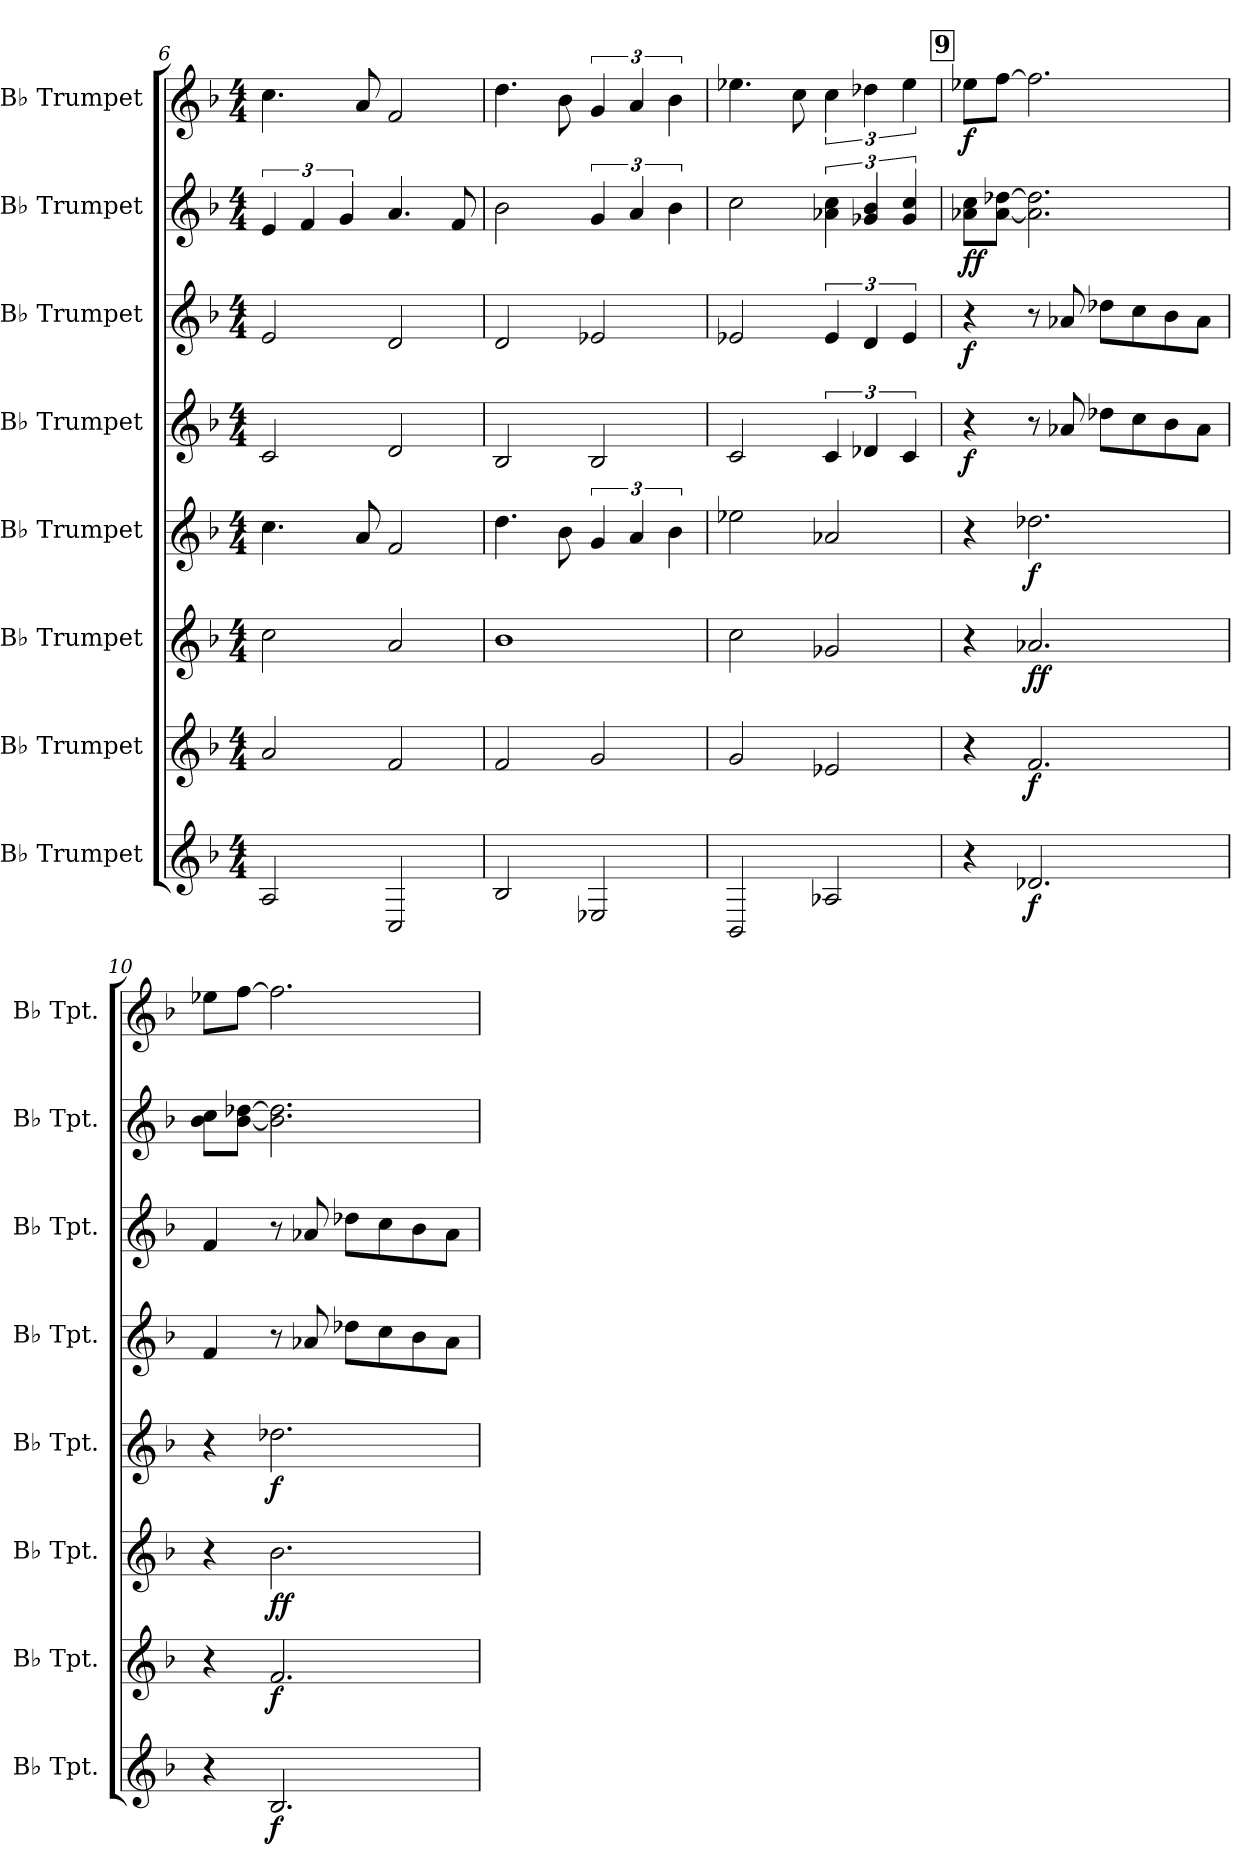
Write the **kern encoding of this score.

**kern	**dynam	**kern	**dynam	**kern	**dynam	**kern	**dynam	**kern	**dynam	**kern	**dynam	**kern	**dynam	**kern	**dynam
*part8	*part8	*part7	*part7	*part6	*part6	*part5	*part5	*part4	*part4	*part3	*part3	*part2	*part2	*part1	*part1
*staff8	*staff8	*staff7	*staff7	*staff6	*staff6	*staff5	*staff5	*staff4	*staff4	*staff3	*staff3	*staff2	*staff2	*staff1	*staff1
*I"B♭ Trumpet	*	*I"B♭ Trumpet	*	*I"B♭ Trumpet	*	*I"B♭ Trumpet	*	*I"B♭ Trumpet	*	*I"B♭ Trumpet	*	*I"B♭ Trumpet	*	*I"B♭ Trumpet	*
*I'B♭ Tpt.	*	*I'B♭ Tpt.	*	*I'B♭ Tpt.	*	*I'B♭ Tpt.	*	*I'B♭ Tpt.	*	*I'B♭ Tpt.	*	*I'B♭ Tpt.	*	*I'B♭ Tpt.	*
*clefG2	*	*clefG2	*	*clefG2	*	*clefG2	*	*clefG2	*	*clefG2	*	*clefG2	*	*clefG2	*
*ITrd1c2	*	*ITrd1c2	*	*ITrd1c2	*	*ITrd1c2	*	*ITrd1c2	*	*ITrd1c2	*	*ITrd1c2	*	*ITrd1c2	*
*k[b-e-a-]	*	*k[b-e-a-]	*	*k[b-e-a-]	*	*k[b-e-a-]	*	*k[b-e-a-]	*	*k[b-e-a-]	*	*k[b-e-a-]	*	*k[b-e-a-]	*
*M4/4	*	*M4/4	*	*M4/4	*	*M4/4	*	*M4/4	*	*M4/4	*	*M4/4	*	*M4/4	*
=6	=6	=6	=6	=6	=6	=6	=6	=6	=6	=6	=6	=6	=6	=6	=6
2G/	.	2g/	.	2b-\	.	4.b-\	.	2B-/	.	2d/	.	6d/	.	4.b-\	.
.	.	.	.	.	.	.	.	.	.	.	.	6e-/	.	.	.
.	.	.	.	.	.	.	.	.	.	.	.	6f/	.	.	.
.	.	.	.	.	.	8g/	.	.	.	.	.	.	.	8g/	.
2BB-/	.	2e-/	.	2g/	.	2e-/	.	2c/	.	2c/	.	4.g/	.	2e-/	.
.	.	.	.	.	.	.	.	.	.	.	.	8e-/	.	.	.
=7	=7	=7	=7	=7	=7	=7	=7	=7	=7	=7	=7	=7	=7	=7	=7
2A-/	.	2e-/	.	1a-	.	4.cc\	.	2A-/	.	2c/	.	2a-\	.	4.cc\	.
.	.	.	.	.	.	8a-\	.	.	.	.	.	.	.	8a-\	.
2D-X/	.	2f/	.	.	.	6f/	.	2A-/	.	2d-X/	.	6f/	.	6f/	.
.	.	.	.	.	.	6g/	.	.	.	.	.	6g/	.	6g/	.
.	.	.	.	.	.	6a-\	.	.	.	.	.	6a-\	.	6a-\	.
!!LO:PB:g=z
=8	=8	=8	=8	=8	=8	=8	=8	=8	=8	=8	=8	=8	=8	=8	=8
2AA-/	.	2f/	.	2b-\	.	2dd-X\	.	2B-/	.	2d-X/	.	2b-\	.	4.dd-X\	.
.	.	.	.	.	.	.	.	.	.	.	.	.	.	8b-\	.
2G-X/	.	2d-X/	.	2f-X/	.	2g-X/	.	6B-/	.	6d-/	.	6g-X\ 6b-\	.	6b-\	.
.	.	.	.	.	.	.	.	6c-X/	.	6c/	.	6f-X/ 6a-/	.	6cc-X\	.
.	.	.	.	.	.	.	.	6B-/	.	6d-/	.	6f-/ 6b-/	.	6dd-\	.
!!LO:REH:place=s1:a:B:fs=14:t=9
=9	=9	=9	=9	=9	=9	=9	=9	=9	=9	=9	=9	=9	=9	=9	=9
!	!	!	!	!	!	!	!	!	!LO:DY:b	!	!LO:DY:b	!	!LO:DY:b	!	!
!	!	!	!	!	!	!	!	!	!	!	!	!	!LO:DY:n=1:b	!	!LO:DY:b
4r	.	4r	.	4r	.	4r	.	4r	f	4r	f	8g-X\ 8b-\L	f f	8dd-X\L	f
.	.	.	.	.	.	.	.	.	.	.	.	[8g-\ [8cc-X\J	.	[8ee-\J	.
!	!LO:DY:b	!	!LO:DY:b	!	!LO:DY:b	!	!	!	!	!	!	!	!	!	!
!	!	!	!	!	!LO:DY:n=1:b	!	!LO:DY:b	!	!	!	!	!	!	!	!
2.c-X/	f	2.e-/	f	2.g-X/	f f	2.cc-X\	f	8r	.	8r	.	2.g-\] 2.cc-\]	.	2.ee-\]	.
.	.	.	.	.	.	.	.	8g-X/	.	8g-X/	.	.	.	.	.
.	.	.	.	.	.	.	.	8cc-X\L	.	8cc-X\L	.	.	.	.	.
.	.	.	.	.	.	.	.	8b-\	.	8b-\	.	.	.	.	.
.	.	.	.	.	.	.	.	8a-\	.	8a-\	.	.	.	.	.
.	.	.	.	.	.	.	.	8g-\J	.	8g-\J	.	.	.	.	.
=10	=10	=10	=10	=10	=10	=10	=10	=10	=10	=10	=10	=10	=10	=10	=10
4r	.	4r	.	4r	.	4r	.	4e-/	.	4e-/	.	8a-\ 8b-\L	.	8dd-X\L	.
.	.	.	.	.	.	.	.	.	.	.	.	[8a-\ [8cc-X\J	.	[8ee-\J	.
!	!LO:DY:b	!	!LO:DY:b	!	!LO:DY:b	!	!	!	!	!	!	!	!	!	!
!	!	!	!	!	!LO:DY:n=1:b	!	!LO:DY:b	!	!	!	!	!	!	!	!
2.A-/	f	2.e-/	f	2.a-\	f f	2.cc-X\	f	8r	.	8r	.	2.a-\] 2.cc-\]	.	2.ee-\]	.
.	.	.	.	.	.	.	.	8g-X/	.	8g-X/	.	.	.	.	.
.	.	.	.	.	.	.	.	8cc-X\L	.	8cc-X\L	.	.	.	.	.
.	.	.	.	.	.	.	.	8b-\	.	8b-\	.	.	.	.	.
.	.	.	.	.	.	.	.	8a-\	.	8a-\	.	.	.	.	.
.	.	.	.	.	.	.	.	8g-\J	.	8g-\J	.	.	.	.	.
=	=	=	=	=	=	=	=	=	=	=	=	=	=	=	=
*-	*-	*-	*-	*-	*-	*-	*-	*-	*-	*-	*-	*-	*-	*-	*-
